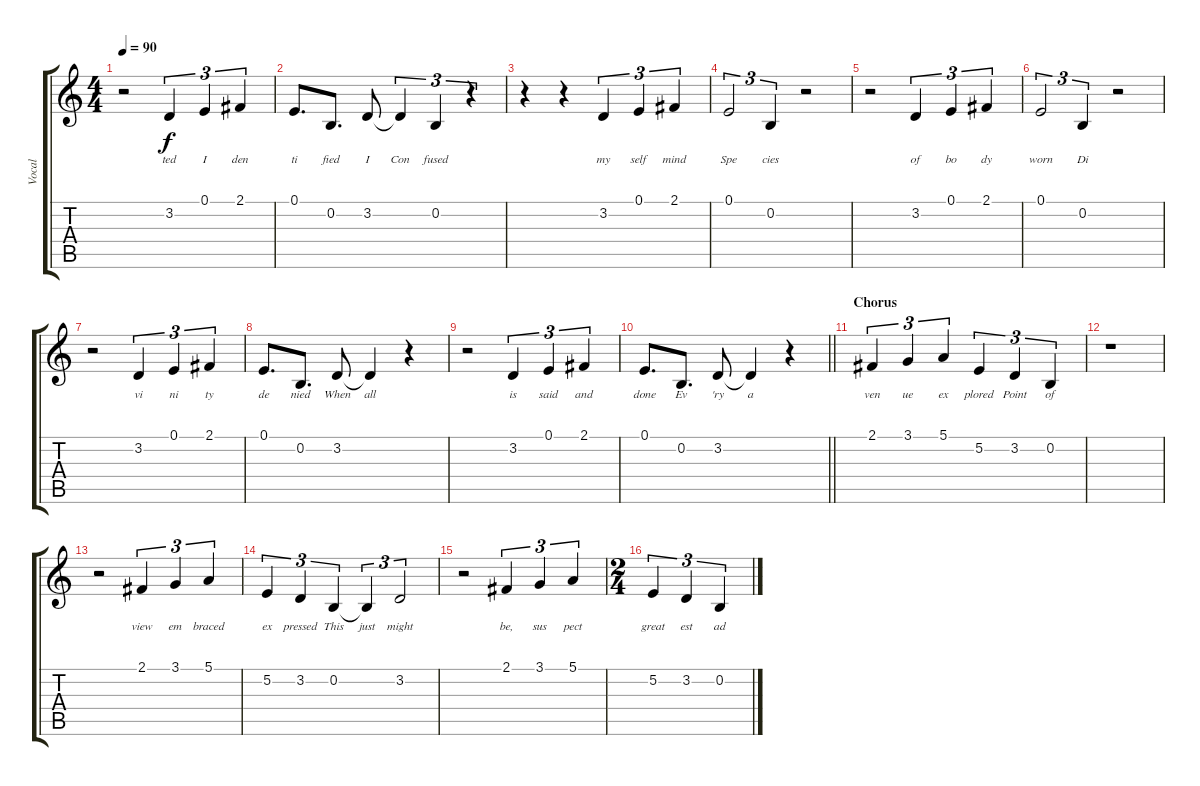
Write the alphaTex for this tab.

\track ("Vocal" "Vocal") {instrument acousticgrandpiano}
\staff {score tabs}
\tuning (E4 B3 G3 D3 A2 E2) {hide}
\ts (4 4)
\tempo 90
\clef g2
\ks c
r.2{dy f} 3.2.4{tu (3 2) lyrics (0 "ted") lyrics (1 "") lyrics (2 "") lyrics (3 "") lyrics (4 "")} 0.1.4{tu (3 2) lyrics (0 "I") lyrics (1 "") lyrics (2 "") lyrics (3 "") lyrics (4 "")} 2.1.4{tu (3 2) lyrics (0 "den") lyrics (1 "") lyrics (2 "") lyrics (3 "") lyrics (4 "")} |
0.1.8{d lyrics (0 "ti") lyrics (1 "") lyrics (2 "") lyrics (3 "") lyrics (4 "")} 0.2.8{d lyrics (0 "fied") lyrics (1 "") lyrics (2 "") lyrics (3 "") lyrics (4 "")} 3.2.8{lyrics (0 "I") lyrics (1 "") lyrics (2 "") lyrics (3 "") lyrics (4 "")} 3.2{t}.4{tu (3 2) lyrics (0 "Con") lyrics (1 "") lyrics (2 "") lyrics (3 "") lyrics (4 "")} 0.2.4{tu (3 2) lyrics (0 "fused") lyrics (1 "") lyrics (2 "") lyrics (3 "") lyrics (4 "")} r.4{tu (3 2)} |
r.4 r.4 3.2.4{tu (3 2) lyrics (0 "my") lyrics (1 "") lyrics (2 "") lyrics (3 "") lyrics (4 "")} 0.1.4{tu (3 2) lyrics (0 "self") lyrics (1 "") lyrics (2 "") lyrics (3 "") lyrics (4 "")} 2.1.4{tu (3 2) lyrics (0 "mind") lyrics (1 "") lyrics (2 "") lyrics (3 "") lyrics (4 "")} |
0.1.2{tu (3 2) lyrics (0 "Spe") lyrics (1 "") lyrics (2 "") lyrics (3 "") lyrics (4 "")} 0.2.4{tu (3 2) lyrics (0 "cies") lyrics (1 "") lyrics (2 "") lyrics (3 "") lyrics (4 "")} r.2 |
r.2 3.2.4{tu (3 2) lyrics (0 "of") lyrics (1 "") lyrics (2 "") lyrics (3 "") lyrics (4 "")} 0.1.4{tu (3 2) lyrics (0 "bo") lyrics (1 "") lyrics (2 "") lyrics (3 "") lyrics (4 "")} 2.1.4{tu (3 2) lyrics (0 "dy") lyrics (1 "") lyrics (2 "") lyrics (3 "") lyrics (4 "")} |
0.1.2{tu (3 2) lyrics (0 "worn") lyrics (1 "") lyrics (2 "") lyrics (3 "") lyrics (4 "")} 0.2.4{tu (3 2) lyrics (0 "Di") lyrics (1 "") lyrics (2 "") lyrics (3 "") lyrics (4 "")} r.2 |
r.2 3.2.4{tu (3 2) lyrics (0 "vi") lyrics (1 "") lyrics (2 "") lyrics (3 "") lyrics (4 "")} 0.1.4{tu (3 2) lyrics (0 "ni") lyrics (1 "") lyrics (2 "") lyrics (3 "") lyrics (4 "")} 2.1.4{tu (3 2) lyrics (0 "ty") lyrics (1 "") lyrics (2 "") lyrics (3 "") lyrics (4 "")} |
0.1.8{d lyrics (0 "de") lyrics (1 "") lyrics (2 "") lyrics (3 "") lyrics (4 "")} 0.2.8{d lyrics (0 "nied") lyrics (1 "") lyrics (2 "") lyrics (3 "") lyrics (4 "")} 3.2.8{lyrics (0 "When") lyrics (1 "") lyrics (2 "") lyrics (3 "") lyrics (4 "")} 3.2{t}.4{lyrics (0 "all") lyrics (1 "") lyrics (2 "") lyrics (3 "") lyrics (4 "")} r.4 |
r.2 3.2.4{tu (3 2) lyrics (0 "is") lyrics (1 "") lyrics (2 "") lyrics (3 "") lyrics (4 "")} 0.1.4{tu (3 2) lyrics (0 "said") lyrics (1 "") lyrics (2 "") lyrics (3 "") lyrics (4 "")} 2.1.4{tu (3 2) lyrics (0 "and") lyrics (1 "") lyrics (2 "") lyrics (3 "") lyrics (4 "")} |
\barLineRight lightlight
0.1.8{d lyrics (0 "done") lyrics (1 "") lyrics (2 "") lyrics (3 "") lyrics (4 "")} 0.2.8{d lyrics (0 "Ev") lyrics (1 "") lyrics (2 "") lyrics (3 "") lyrics (4 "")} 3.2.8{lyrics (0 "'ry") lyrics (1 "") lyrics (2 "") lyrics (3 "") lyrics (4 "")} 3.2{t}.4{lyrics (0 "a") lyrics (1 "") lyrics (2 "") lyrics (3 "") lyrics (4 "")} r.4 |
\section ("" "Chorus")
2.1.4{tu (3 2) lyrics (0 "ven") lyrics (1 "") lyrics (2 "") lyrics (3 "") lyrics (4 "")} 3.1.4{tu (3 2) lyrics (0 "ue") lyrics (1 "") lyrics (2 "") lyrics (3 "") lyrics (4 "")} 5.1.4{tu (3 2) lyrics (0 "ex") lyrics (1 "") lyrics (2 "") lyrics (3 "") lyrics (4 "")} 5.2.4{tu (3 2) lyrics (0 "plored") lyrics (1 "") lyrics (2 "") lyrics (3 "") lyrics (4 "")} 3.2.4{tu (3 2) lyrics (0 "Point") lyrics (1 "") lyrics (2 "") lyrics (3 "") lyrics (4 "")} 0.2.4{tu (3 2) lyrics (0 "of") lyrics (1 "") lyrics (2 "") lyrics (3 "") lyrics (4 "")} |
r.1 |
r.2 2.1.4{tu (3 2) lyrics (0 "view") lyrics (1 "") lyrics (2 "") lyrics (3 "") lyrics (4 "")} 3.1.4{tu (3 2) lyrics (0 "em") lyrics (1 "") lyrics (2 "") lyrics (3 "") lyrics (4 "")} 5.1.4{tu (3 2) lyrics (0 "braced") lyrics (1 "") lyrics (2 "") lyrics (3 "") lyrics (4 "")} |
5.2.4{tu (3 2) lyrics (0 "ex") lyrics (1 "") lyrics (2 "") lyrics (3 "") lyrics (4 "")} 3.2.4{tu (3 2) lyrics (0 "pressed") lyrics (1 "") lyrics (2 "") lyrics (3 "") lyrics (4 "")} 0.2.4{tu (3 2) lyrics (0 "This") lyrics (1 "") lyrics (2 "") lyrics (3 "") lyrics (4 "")} 0.2{t}.4{tu (3 2) lyrics (0 "just") lyrics (1 "") lyrics (2 "") lyrics (3 "") lyrics (4 "")} 3.2.2{tu (3 2) lyrics (0 "might") lyrics (1 "") lyrics (2 "") lyrics (3 "") lyrics (4 "")} |
r.2 2.1.4{tu (3 2) lyrics (0 "be,") lyrics (1 "") lyrics (2 "") lyrics (3 "") lyrics (4 "")} 3.1.4{tu (3 2) lyrics (0 "sus") lyrics (1 "") lyrics (2 "") lyrics (3 "") lyrics (4 "")} 5.1.4{tu (3 2) lyrics (0 "pect") lyrics (1 "") lyrics (2 "") lyrics (3 "") lyrics (4 "")} |
\ts (2 4)
5.2.4{tu (3 2) lyrics (0 "great") lyrics (1 "") lyrics (2 "") lyrics (3 "") lyrics (4 "")} 3.2.4{tu (3 2) lyrics (0 "est") lyrics (1 "") lyrics (2 "") lyrics (3 "") lyrics (4 "")} 0.2.4{tu (3 2) lyrics (0 "ad") lyrics (1 "") lyrics (2 "") lyrics (3 "") lyrics (4 "")}
